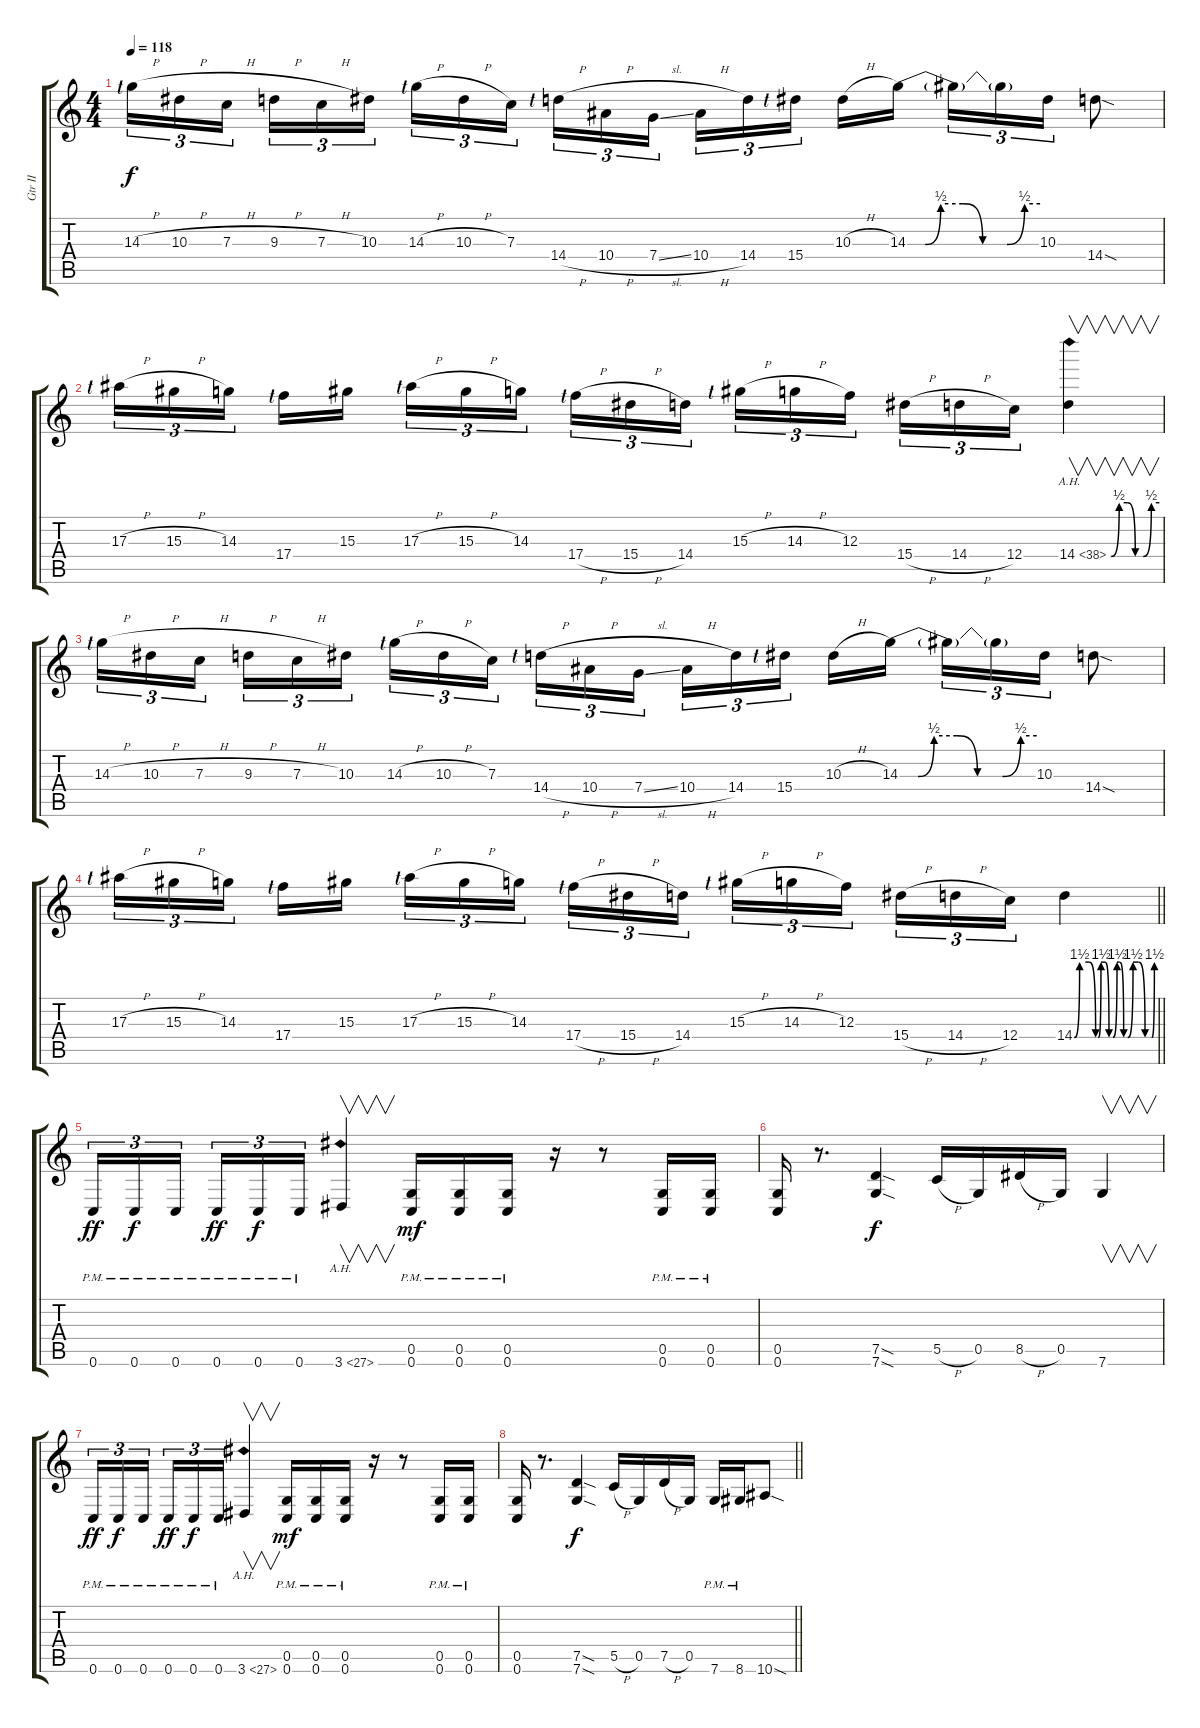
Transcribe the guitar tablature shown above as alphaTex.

\track ("Gtr II" "Gtr II") {instrument overdrivenguitar}
\staff {score tabs}
\tuning (D4 A3 F3 C3 G2 C2) {hide}
\ts (4 4)
\tempo 118
\clef g2
\ks c
14.3{h lf 1}.16{tu (3 2) dy f instrument overdrivenguitar} 10.3{h}.16{tu (3 2)} 7.3{h}.16{tu (3 2) beam splitsecondary} 9.3{h}.16{tu (3 2)} 7.3{h}.16{tu (3 2)} 10.3.16{tu (3 2)} 14.3{h lf 1}.16{tu (3 2)} 10.3{h}.16{tu (3 2)} 7.3.16{tu (3 2) beam splitsecondary} 14.4{h lf 1}.16{tu (3 2)} 10.4{h}.16{tu (3 2)} 7.4{sl}.16{tu (3 2)} 10.4{h}.16{tu (3 2)} 14.4.16{tu (3 2)} 15.4{lf 1}.16{tu (3 2) beam splitsecondary} 10.3{h}.16 14.3{be (custom 0 0 8 0 15 2 25 2 34 0 45 0 53 2 60 2)}.16 14.3{t}.16{tu (3 2)} 14.3{t}.16{tu (3 2)} 10.3.16{tu (3 2)} 14.4{sod}.8 |
17.3{h lf 1}.16{tu (3 2)} 15.3{h}.16{tu (3 2)} 14.3.16{tu (3 2) beam splitsecondary} 17.4{lf 1}.16 15.3.16 17.3{h lf 1}.16{tu (3 2)} 15.3{h}.16{tu (3 2)} 14.3.16{tu (3 2) beam splitsecondary} 17.4{h lf 1}.16{tu (3 2)} 15.4{h}.16{tu (3 2)} 14.4.16{tu (3 2)} 15.3{h lf 1}.16{tu (3 2)} 14.3{h}.16{tu (3 2)} 12.3.16{tu (3 2) beam splitsecondary} 15.4{h}.16{tu (3 2)} 14.4{h}.16{tu (3 2)} 12.4.16{tu (3 2)} 14.4{be (custom 0 0 10 2 20 2 30 0 40 0 50 2 60 2) ah 24}.4{v} |
14.3{h lf 1}.16{tu (3 2)} 10.3{h}.16{tu (3 2)} 7.3{h}.16{tu (3 2) beam splitsecondary} 9.3{h}.16{tu (3 2)} 7.3{h}.16{tu (3 2)} 10.3.16{tu (3 2)} 14.3{h lf 1}.16{tu (3 2)} 10.3{h}.16{tu (3 2)} 7.3.16{tu (3 2) beam splitsecondary} 14.4{h lf 1}.16{tu (3 2)} 10.4{h}.16{tu (3 2)} 7.4{sl}.16{tu (3 2)} 10.4{h}.16{tu (3 2)} 14.4.16{tu (3 2)} 15.4{lf 1}.16{tu (3 2) beam splitsecondary} 10.3{h}.16 14.3{be (custom 0 0 8 0 15 2 25 2 34 0 45 0 53 2 60 2)}.16 14.3{t}.16{tu (3 2)} 14.3{t}.16{tu (3 2)} 10.3.16{tu (3 2)} 14.4{sod}.8 |
\barLineRight lightlight
17.3{h lf 1}.16{tu (3 2)} 15.3{h}.16{tu (3 2)} 14.3.16{tu (3 2) beam splitsecondary} 17.4{lf 1}.16 15.3.16 17.3{h lf 1}.16{tu (3 2)} 15.3{h}.16{tu (3 2)} 14.3.16{tu (3 2) beam splitsecondary} 17.4{h lf 1}.16{tu (3 2)} 15.4{h}.16{tu (3 2)} 14.4.16{tu (3 2)} 15.3{h lf 1}.16{tu (3 2)} 14.3{h}.16{tu (3 2)} 12.3.16{tu (3 2) beam splitsecondary} 15.4{h}.16{tu (3 2)} 14.4{h}.16{tu (3 2)} 12.4.16{tu (3 2)} 14.4{be (custom 0 0 4 6 11 6 16 0 18 0 20 6 23 6 26 0 29 0 32 6 34 6 37 0 40 0 44 6 48 6 53 0 58 0 60 6)}.4 |
0.6{pm}.16{tu (3 2) dy ff} 0.6{pm}.16{tu (3 2) dy f} 0.6{pm}.16{tu (3 2) beam splitsecondary} 0.6{pm}.16{tu (3 2) dy ff} 0.6{pm}.16{tu (3 2) dy f} 0.6{pm}.16{tu (3 2)} 3.6{ah 24}.4{v} (0.5{pm} 0.6{pm}).16{dy mf} (0.5{pm} 0.6{pm}).16 (0.5{pm} 0.6{pm}).16 r.16 r.8 (0.5{pm} 0.6{pm}).16 (0.5{pm} 0.6{pm}).16 |
(0.5 0.6).16 r.8{d} (7.5{sod} 7.6{sod}).4{dy f} 5.5{h}.16 0.5.16 8.5{h}.16 0.5.16 7.6.4{v} |
0.6{pm}.16{tu (3 2) dy ff} 0.6{pm}.16{tu (3 2) dy f} 0.6{pm}.16{tu (3 2) beam splitsecondary} 0.6{pm}.16{tu (3 2) dy ff} 0.6{pm}.16{tu (3 2) dy f} 0.6{pm}.16{tu (3 2)} 3.6{ah 24}.4{v} (0.5{pm} 0.6{pm}).16{dy mf} (0.5{pm} 0.6{pm}).16 (0.5{pm} 0.6{pm}).16 r.16 r.8 (0.5{pm} 0.6{pm}).16 (0.5{pm} 0.6{pm}).16 |
\barLineRight lightlight
(0.5 0.6).16 r.8{d} (7.5{sod} 7.6{sod}).4{dy f} 5.5{h}.16 0.5.16 7.5{h}.16 0.5.16 7.6{pm}.16 8.6{pm}.16 10.6{sod}.8
